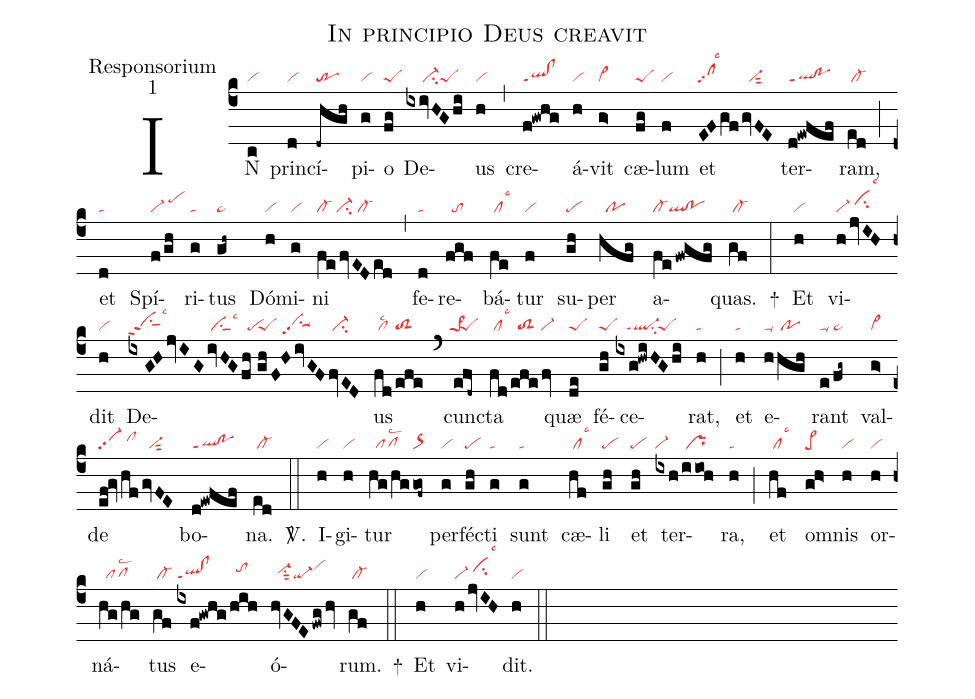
name:In principio Deus creavit;
office-part:Responsorium;
mode:1;
nabc-lines:1;
%%
(c4)
IN(c|vi) prin(d|vi)cí(-dhgh|tr)pi(g|vi)o(fg|peS) De(ixivHGhi|/////ci-peS)us(h|vi) (,)
cre(f!gwhg|ql!clppt1)á(h|vi)vit(g>|vi>) cæ(fg|peS)lum(f|vi)
et(EFgf|sflsc3|gvFE|//vi-sut2) ter(d!ewfef|ql!poppt1)ram,(ed|/cl-) (;)
et(d|ta) Spí(f/gh|vi-/pehj)ri(g|ta)tus(gh~|pe~) Dó(h|vi)mi(g|vi)ni(fe/fvEDed|cl-/ci-/cl-) (,)
fe(d|ta)re(fgf|//to)bá(fe|/cllsc3)tur(f|vi) su(gh|pe)per(hfg|//po) a(fefwgfg|cl-ql!po)quas.(gf|/cl-) +(:)
Et(h|vi) vi(h/jvIH|vi-/cihilsc3)dit(h|vi)
De(ixGHjvIG|ciShhppt2lsc3|ivHG|/ciSlsc3|/fh///gh|//pe``peS|F!HivGF|////vihhsu1suu1pp2|fvED|/ci-)us(fd/efe|/cllsc2//toS2) (`)
cun(efd~|`pe>1``peS)cta(fd|/cllsc3|/efefv|//toS2/vi-)
quæ(de|peS) fé(gh|peS)ce(ixg!hwiHGhi|///ql-ppt1su2`peS)rat,(h|ta) (;)
et(h|ta) e(h/hgh|ta-//po)rant(e/fg~|ta-/pe~)
val(g>|cl~)de(ef!gv/hf|vi-pp2/clhi|gvFE|//vi-sut2) bo(d!ewfef|ql!poppt1)na.(ed|/cl-) <sp>V/</sp>.(::)
I(h|vi)gi(h|vi)tur(hg/hg|//pflsc2|/gof~|or>) per(g|vi)fé(gh|pe)cti(g|ta) sunt(g|ta)
cæ(hf|/cllsc3)li(gh|pe) et(gh|pe) ter(ixh|vi-|/iioh|/pr)ra,(h|ta) (;)
et(hf|/cllsc3) om(gh>|pe>)nis(h|vi) or(h|vi)ná(hg/hg|//pflsc2)tus(gf|/cl-)
e(ixf!gwhg|ql!clppt1|/hih|//tohi)ó(hvGFEfwghv|//vi-hhsu1sut2qi-vihj)rum.(gf|/cl-) +(::)
Et(h|vi) vi(h/jvIH|vi-/cihilsc3)dit.(h|vi) (::)
